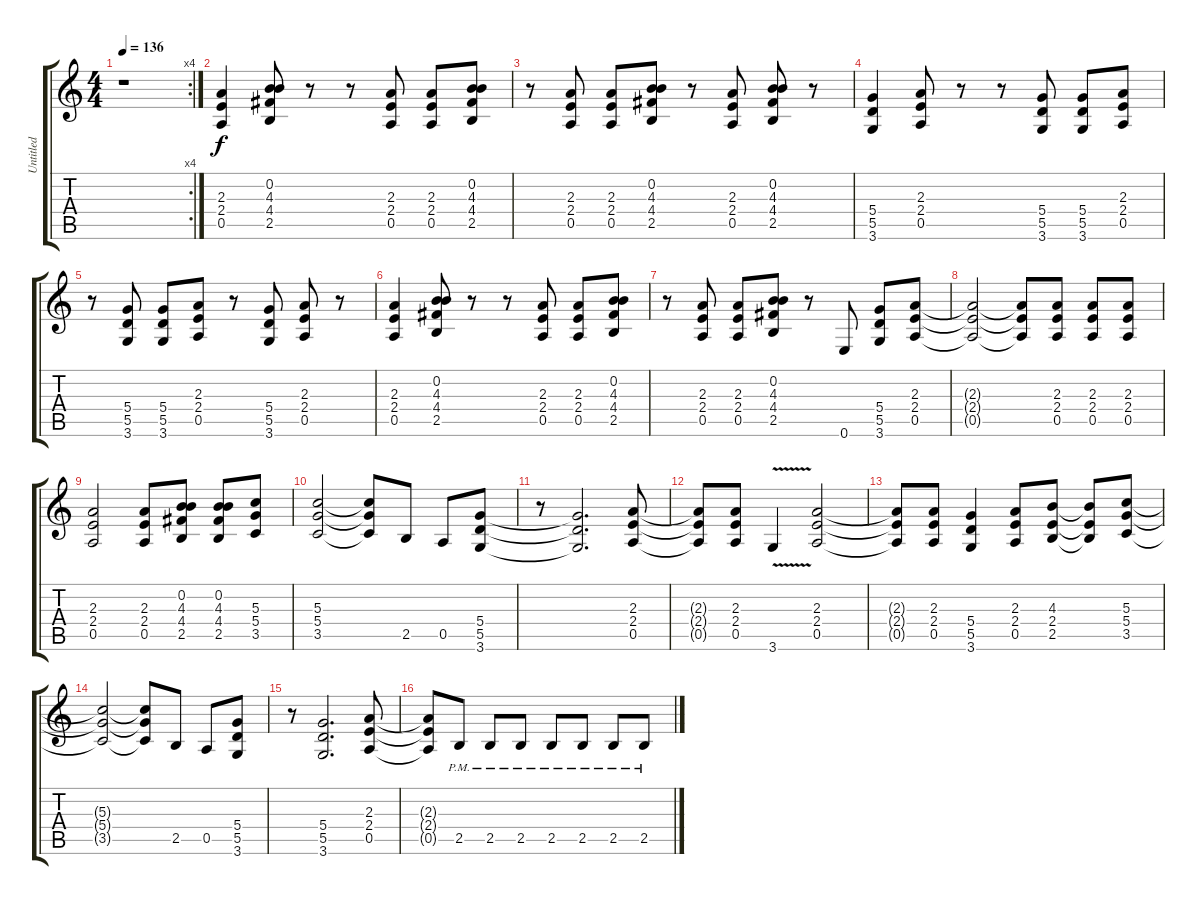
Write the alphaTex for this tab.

\track ("Untitled" "Untitled") {instrument distortionguitar}
\staff {score tabs}
\tuning (E4 B3 G3 D3 A2 E2) {hide}
\rc 4
\ts (4 4)
\tempo 136
\clef g2
\ks c
r.1{dy f} |
(2.3 2.4 0.5).4 (0.2 4.3 4.4 2.5).8 r.8 r.8 (2.3 2.4 0.5).8 (2.3 2.4 0.5).8 (0.2 4.3 4.4 2.5).8 |
r.8 (2.3 2.4 0.5).8 (2.3 2.4 0.5).8 (0.2 4.3 4.4 2.5).8 r.8 (2.3 2.4 0.5).8 (0.2 4.3 4.4 2.5).8 r.8 |
(5.4 5.5 3.6).4 (2.3 2.4 0.5).8 r.8 r.8 (5.4 5.5 3.6).8 (5.4 5.5 3.6).8 (2.3 2.4 0.5).8 |
r.8 (5.4 5.5 3.6).8 (5.4 5.5 3.6).8 (2.3 2.4 0.5).8 r.8 (5.4 5.5 3.6).8 (2.3 2.4 0.5).8 r.8 |
(2.3 2.4 0.5).4 (0.2 4.3 4.4 2.5).8 r.8 r.8 (2.3 2.4 0.5).8 (2.3 2.4 0.5).8 (0.2 4.3 4.4 2.5).8 |
r.8 (2.3 2.4 0.5).8 (2.3 2.4 0.5).8 (0.2 4.3 4.4 2.5).8 r.8 0.6.8 (5.4 5.5 3.6).8 (2.3 2.4 0.5).8 |
(2.3{t} 2.4{t} 0.5{t}).2 (2.3{t} 2.4{t} 0.5{t}).8 (2.3 2.4 0.5).8 (2.3 2.4 0.5).8 (2.3 2.4 0.5).8 |
(2.3 2.4 0.5).2 (2.3 2.4 0.5).8 (0.2 4.3 4.4 2.5).8 (0.2 4.3 4.4 2.5).8 (5.3 5.4 3.5).8 |
(5.3 5.4 3.5).2 (5.3{t} 5.4{t} 3.5{t}).8 2.5.8 0.5.8 (5.4 5.5 3.6).8 |
r.8 (5.4{t} 5.5{t} 3.6{t}).2{d} (2.3 2.4 0.5).8 |
(2.3{t} 2.4{t} 0.5{t}).8 (2.3 2.4 0.5).8 3.6{v}.4 (2.3 2.4 0.5).2 |
(2.3{t} 2.4{t} 0.5{t}).8 (2.3 2.4 0.5).8 (5.4 5.5 3.6).4 (2.3 2.4 0.5).8 (4.3 2.4 2.5).8 (4.3{t} 2.4{t} 2.5{t}).8 (5.3 5.4 3.5).8 |
(5.3{t} 5.4{t} 3.5{t}).2 (5.3{t} 5.4{t} 3.5{t}).8 2.5.8 0.5.8 (5.4 5.5 3.6).8 |
r.8 (5.4 5.5 3.6).2{d} (2.3 2.4 0.5).8 |
(2.3{t} 2.4{t} 0.5{t}).8 2.5{pm}.8 2.5{pm}.8 2.5{pm}.8 2.5{pm}.8 2.5{pm}.8 2.5{pm}.8 2.5{pm}.8
